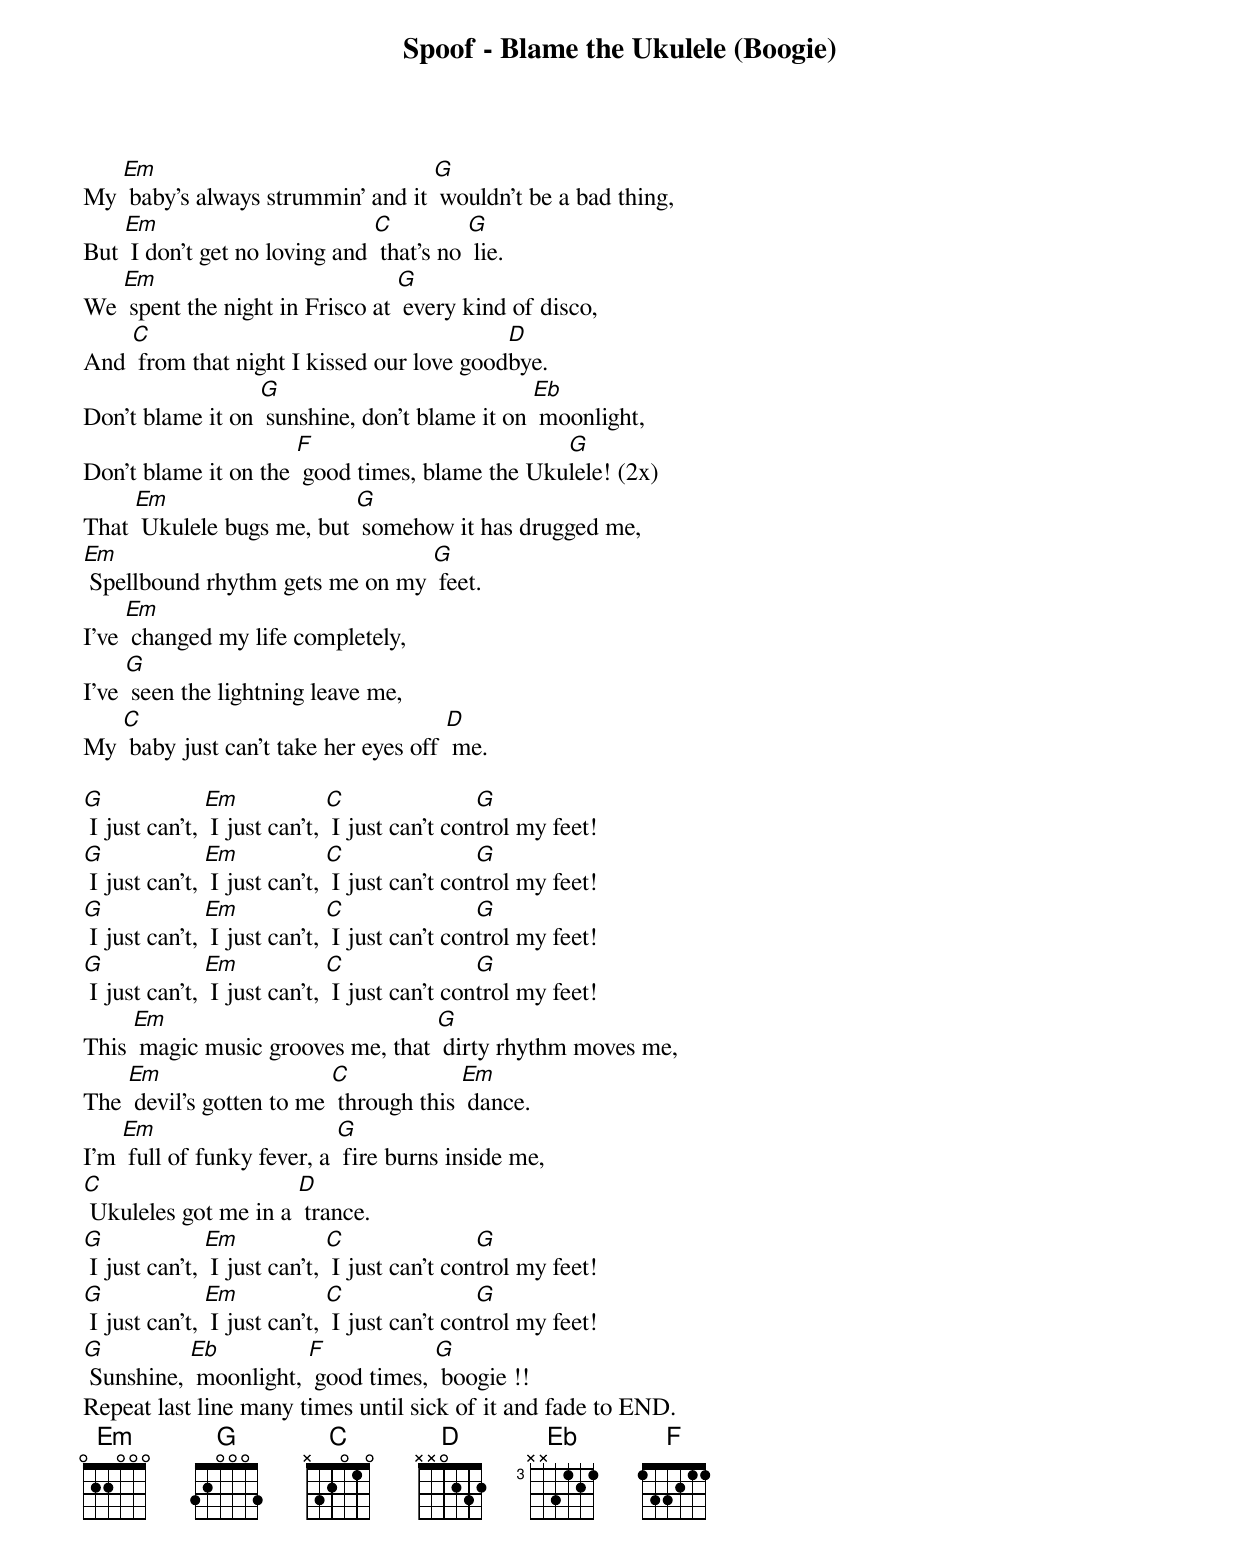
{t: Spoof - Blame the Ukulele (Boogie) }
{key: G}
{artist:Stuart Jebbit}
{c: }
My [Em] baby's always strummin' and it [G] wouldn't be a bad thing,
But [Em] I don't get no loving and [C] that's no [G] lie.
We [Em] spent the night in Frisco at [G] every kind of disco,
And [C] from that night I kissed our love good[D]bye.
{c: }
Don't blame it on [G] sunshine, don't blame it on [Eb] moonlight,
Don't blame it on the [F] good times, blame the Uku[G]lele! (2x)
{c: }
That [Em] Ukulele bugs me, but [G] somehow it has drugged me,
[Em] Spellbound rhythm gets me on my [G] feet.
I've [Em] changed my life completely,
I've [G] seen the lightning leave me,
My [C] baby just can't take her eyes off [D] me.
{c: }

[G] I just can't, [Em] I just can't, [C] I just can't con[G]trol my feet!
[G] I just can't, [Em] I just can't, [C] I just can't con[G]trol my feet!
{c: }
[G] I just can't, [Em] I just can't, [C] I just can't con[G]trol my feet!
[G] I just can't, [Em] I just can't, [C] I just can't con[G]trol my feet!
{c: }
This [Em] magic music grooves me, that [G] dirty rhythm moves me,
The [Em] devil's gotten to me [C] through this [Em] dance.
I'm [Em] full of funky fever, a [G] fire burns inside me,
[C] Ukuleles got me in a [D] trance.
{c: }
[G] I just can't, [Em] I just can't, [C] I just can't con[G]trol my feet!
[G] I just can't, [Em] I just can't, [C] I just can't con[G]trol my feet!
{c: }
[G] Sunshine, [Eb] moonlight, [F] good times, [G] boogie !!
Repeat last line many times until sick of it and fade to END.
